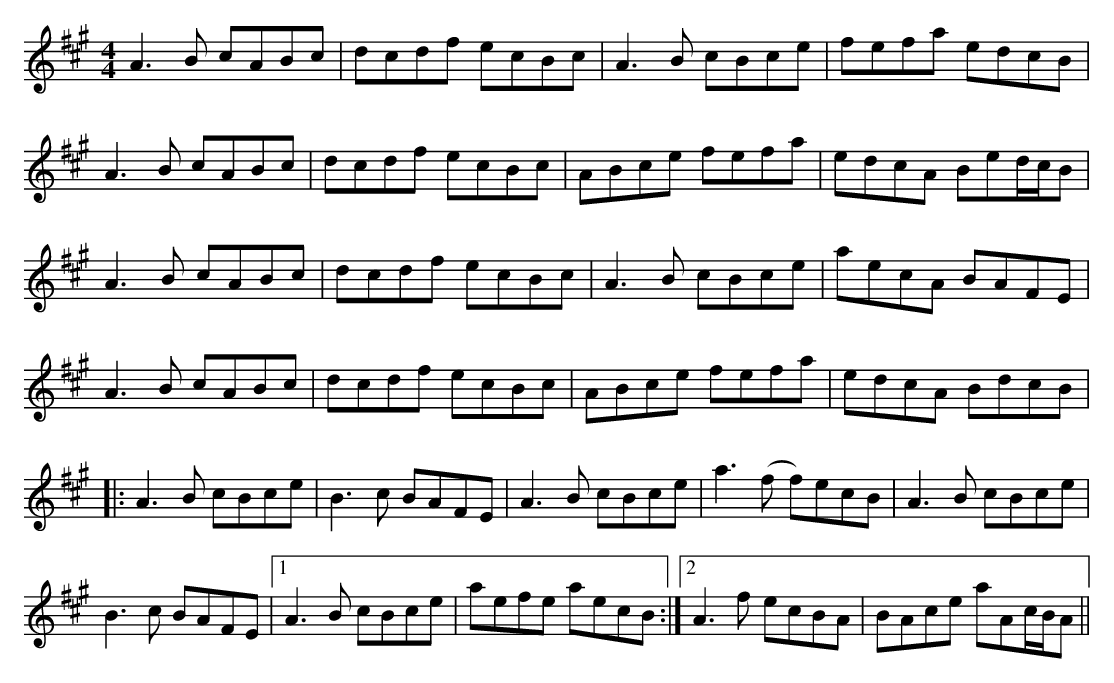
X:1
M:4/4
K:A
A3B cABc|dcdf ecBc|A3B cBce|fefa edcB|
A3B cABc|dcdf ecBc|ABce fefa|edcA Bed/c/B|
A3B cABc|dcdf ecBc|A3B cBce|aecA BAFE|
A3B cABc|dcdf ecBc|ABce fefa|edcA BdcB|
|:A3B cBce|B3c BAFE|A3B cBce|a3(f f)ecB|A3B cBce|
B3c BAFE|1 A3B cBce|aefe aecB:|2 A3f ecBA|BAce aAc/B/A||
